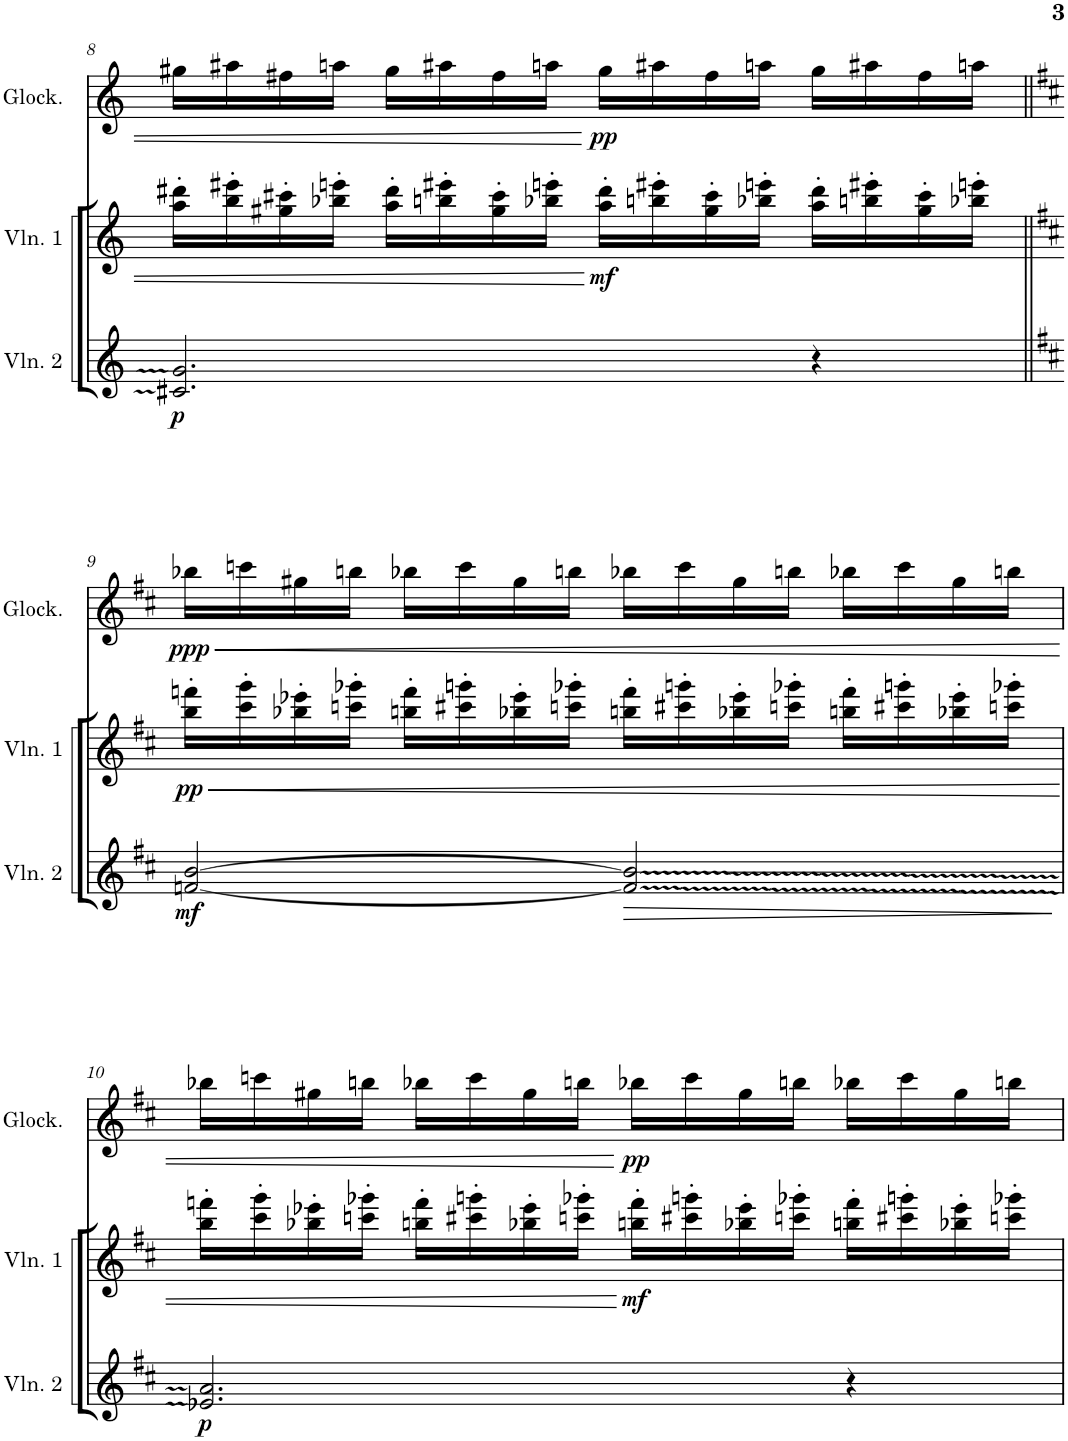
**kern	**dynam	**kern	**dynam	**kern	**dynam	**kern	**dynam	**kern	**dynam	**kern	**dynam	**kern	**kern
*part8	*part8	*part7	*part7	*part6	*part6	*part5	*part5	*part4	*part4	*part3	*part3	*part2	*part1
*staff8	*staff8	*staff7	*staff7	*staff6	*staff6	*staff5	*staff5	*staff4	*staff4	*staff3	*staff3	*staff2	*staff1
*I"Violin	*	*I"Violin	*	*I"Violin	*	*I"Violin 2	*	*I"Violin 1	*	*I"Glockenspiel	*	*I"Tuba	*I"English Horn
*I'Vln	*	*I'Vln	*	*I'Vln	*	*I'Vln. 2	*	*I'Vln. 1	*	*I'Glock.	*	*I'Tba.	*I'E. Hn.
!!LO:PB:g=z
*clefG2	*	*clefG2	*	*clefG2	*	*clefG2	*	*clefG2	*	*clefG2	*	*clefF4	*clefF4
*	*	*	*	*	*	*	*	*	*	*Trd-7c-12	*	*	*Trd4c7
*k[]	*	*k[]	*	*k[]	*	*k[]	*	*k[]	*	*k[]	*	*k[]	*k[]
*M4/4	*	*M4/4	*	*M4/4	*	*M4/4	*	*M4/4	*	*M4/4	*	*M4/4	*M4/4
*met(c)	*	*met(c)	*	*met(c)	*	*met(c)	*	*met(c)	*	*met(c)	*	*met(c)	*met(c)
=8	=8	=8	=8	=8	=8	=8	=8	=8	=8	=8	=8	=8	=8
!	!LO:DY:b	!	!LO:DY:b	!	!LO:DY:b	!	!LO:DY:b	!	!	!	!	!	!
2.c#] 2.g]	pp	2.c#X	pp	2.g	pp	2.c#X/ 2.g/	p	16aa\' 16ddd#X\'LL	.	16gg#X\LL	.	1r	1r
.	.	.	.	.	.	.	.	16bb\' 16eee#X\'	.	16aa#X\	.	.	.
.	.	.	.	.	.	.	.	16gg#X\' 16ccc#X\'	.	16ff#X\	.	.	.
.	.	.	.	.	.	.	.	16bb-X\' 16eeen\'JJ	.	16aan\JJ	.	.	.
.	.	.	.	.	.	.	.	16aa\' 16ddd#\'LL	.	16gg#\LL	.	.	.
.	.	.	.	.	.	.	.	16bbn\' 16eee#X\'	.	16aa#X\	.	.	.
.	.	.	.	.	.	.	.	16gg#\' 16ccc#\'	.	16ff#\	.	.	.
.	.	.	.	.	.	.	.	16bb-X\' 16eeen\'JJ	.	16aan\JJ	.	.	.
!	!	!	!	!	!	!	!	!	!LO:DY:b	!	!LO:DY:b	!	!
.	.	.	.	.	.	.	.	16aa\' 16ddd#\'LL	mf	16gg#\LL	pp	.	.
.	.	.	.	.	.	.	.	16bbn\' 16eee#X\'	.	16aa#X\	.	.	.
.	.	.	.	.	.	.	.	16gg#\' 16ccc#\'	.	16ff#\	.	.	.
.	.	.	.	.	.	.	.	16bb-X\' 16eeen\'JJ	.	16aan\JJ	.	.	.
4r	.	4r	.	4r	.	4r	.	16aa\' 16ddd#\'LL	.	16gg#\LL	.	.	.
.	.	.	.	.	.	.	.	16bbn\' 16eee#X\'	.	16aa#X\	.	.	.
.	.	.	.	.	.	.	.	16gg#\' 16ccc#\'	.	16ff#\	.	.	.
.	.	.	.	.	.	.	.	16bb-X\' 16eeen\'JJ	.	16aan\JJ	.	.	.
!!LO:LB:g=z
=9||	=9||	=9||	=9||	=9||	=9||	=9||	=9||	=9||	=9||	=9||	=9||	=9||	=9||
*k[f#c#]	*	*k[f#c#]	*	*k[f#c#]	*	*k[f#c#]	*	*k[f#c#]	*	*k[f#c#]	*	*k[f#c#]	*k[f#c#]
!	!	!	!LO:DY:b	!	!LO:DY:b	!	!LO:DY:b	!	!LO:HP:b	!	!LO:HP:b	!	!
!	!	!	!	!	!	!	!	!	!LO:DY:n=1:b	!	!LO:DY:n=1:b	!	!
2r	.	[2fn	mf	[2b	mf	[2fn/ [2b/	mf	16bb\' 16fffn\'LL	< pp	16bb-X\LL	< ppp	1r	1r
.	.	.	.	.	.	.	.	16ccc#\' 16ggg\'	.	16cccn\	.	.	.
.	.	.	.	.	.	.	.	16bb-X\' 16eee-X\'	.	16gg#X\	.	.	.
.	.	.	.	.	.	.	.	16cccn\' 16ggg-X\'JJ	.	16bbn\JJ	.	.	.
.	.	.	.	.	.	.	.	16bbn\' 16fff\'LL	.	16bb-X\LL	.	.	.
.	.	.	.	.	.	.	.	16ccc#X\' 16gggn\'	.	16ccc\	.	.	.
.	.	.	.	.	.	.	.	16bb-X\' 16eee-\'	.	16gg#\	.	.	.
.	.	.	.	.	.	.	.	16cccn\' 16ggg-X\'JJ	.	16bbn\JJ	.	.	.
!	!	!	!LO:HP:b	!	!LO:HP:b	!	!LO:HP:b	!	!	!	!	!	!
4r	.	2f]	>	2b]	>	2f/] 2b/]	>	16bbn\' 16fff\'LL	.	16bb-X\LL	.	.	.
.	.	.	.	.	.	.	.	16ccc#X\' 16gggn\'	.	16ccc\	.	.	.
.	.	.	.	.	.	.	.	16bb-X\' 16eee-\'	.	16gg#\	.	.	.
.	.	.	.	.	.	.	.	16cccn\' 16ggg-X\'JJ	.	16bbn\JJ	.	.	.
!	!LO:HP:b	!	!	!	!	!	!	!	!	!	!	!	!
!	!LO:DY:n=1:b	!	!	!	!	!	!	!	!	!	!	!	!
[4e-X [4a	< ppp	.	.	.	.	.	.	16bbn\' 16fff\'LL	.	16bb-X\LL	.	.	.
.	.	.	.	.	.	.	.	16ccc#X\' 16gggn\'	.	16ccc\	.	.	.
.	.	.	.	.	.	.	.	16bb-X\' 16eee-\'	.	16gg#\	.	.	.
.	.	.	.	.	.	.	.	16cccn\' 16ggg-X\'JJ	.	16bbn\JJ	.	.	.
.	[	.	]	.	]	.	]	.	.	.	.	.	.
!!LO:LB:g=z
=10	=10	=10	=10	=10	=10	=10	=10	=10	=10	=10	=10	=10	=10
!	!LO:DY:b	!	!LO:DY:b	!	!LO:DY:b	!	!LO:DY:b	!	!	!	!	!	!
2.e-] 2.a]	pp	2.e-X	pp	2.a	pp	2.e-X/ 2.a/	p	16bb\' 16fffn\'LL	.	16bb-X\LL	.	1r	1r
.	.	.	.	.	.	.	.	16ccc#\' 16ggg\'	.	16cccn\	.	.	.
.	.	.	.	.	.	.	.	16bb-X\' 16eee-X\'	.	16gg#X\	.	.	.
.	.	.	.	.	.	.	.	16cccn\' 16ggg-X\'JJ	.	16bbn\JJ	.	.	.
.	.	.	.	.	.	.	.	16bbn\' 16fff\'LL	.	16bb-X\LL	.	.	.
.	.	.	.	.	.	.	.	16ccc#X\' 16gggn\'	.	16ccc\	.	.	.
.	.	.	.	.	.	.	.	16bb-X\' 16eee-\'	.	16gg#\	.	.	.
.	.	.	.	.	.	.	.	16cccn\' 16ggg-X\'JJ	.	16bbn\JJ	.	.	.
!	!	!	!	!	!	!	!	!	!LO:DY:n=1:b	!	!LO:DY:n=1:b	!	!
.	.	.	.	.	.	.	.	16bbn\' 16fff\'LL	[ mf	16bb-X\LL	[ pp	.	.
.	.	.	.	.	.	.	.	16ccc#X\' 16gggn\'	.	16ccc\	.	.	.
.	.	.	.	.	.	.	.	16bb-X\' 16eee-\'	.	16gg#\	.	.	.
.	.	.	.	.	.	.	.	16cccn\' 16ggg-X\'JJ	.	16bbn\JJ	.	.	.
4r	.	4r	.	4r	.	4r	.	16bbn\' 16fff\'LL	.	16bb-X\LL	.	.	.
.	.	.	.	.	.	.	.	16ccc#X\' 16gggn\'	.	16ccc\	.	.	.
.	.	.	.	.	.	.	.	16bb-X\' 16eee-\'	.	16gg#\	.	.	.
.	.	.	.	.	.	.	.	16cccn\' 16ggg-X\'JJ	.	16bbn\JJ	.	.	.
=	=	=	=	=	=	=	=	=	=	=	=	=	=
*-	*-	*-	*-	*-	*-	*-	*-	*-	*-	*-	*-	*-	*-
